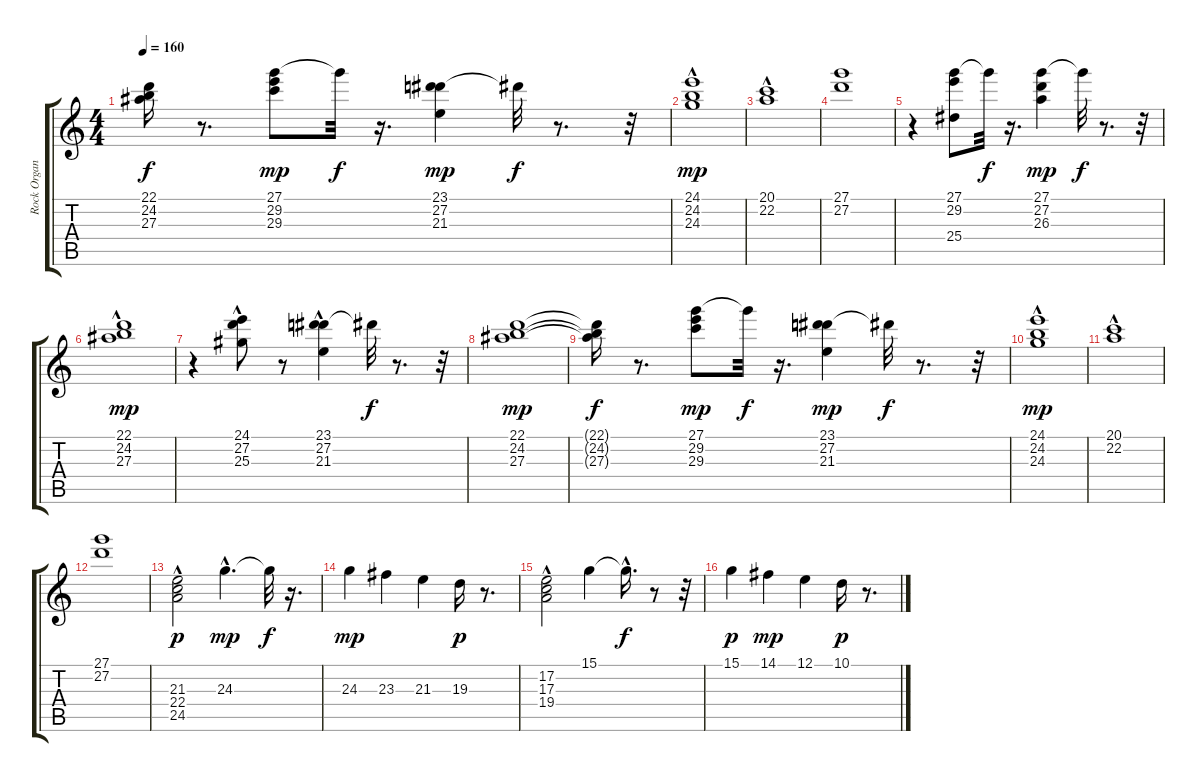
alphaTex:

\track ("Rock Organ" "Rock Organ") {instrument rockorgan}
\staff {score tabs}
\tuning (E4 B3 G3 D3 A2 E2) {hide}
\ts (4 4)
\tempo 160
\clef g2
\ks c
(22.1{t} 24.2{t} 27.3{t}).16{dy f} r.8{d} (27.1 29.2 29.3).8{dy mp} 27.1{t}.32{dy f} r.16{d} (23.1 27.2 21.3).4{dy mp} 23.1{t}.32{dy f} r.8{d} r.32 |
(24.1 24.2{hac} 24.3{hac}).1{dy mp} |
(20.1{hac} 22.2).1 |
(27.1 27.2).1 |
r.4 (27.1 29.2 25.4).8 27.1{t}.32{dy f} r.16{d} (27.1 27.2 26.3).4{dy mp} 27.1{t}.32{dy f} r.8{d} r.32 |
(22.1{hac} 24.2{hac} 27.3).1{dy mp} |
r.4 (24.1{hac} 27.2 25.3{hac}).8 r.8 (23.1 27.2 21.3{hac}).4 23.1{t}.32{dy f} r.8{d} r.32 |
(22.1 24.2 27.3).1{dy mp} |
(22.1{t} 24.2{t} 27.3{t}).16{dy f} r.8{d} (27.1 29.2 29.3).8{dy mp} 27.1{t}.32{dy f} r.16{d} (23.1 27.2 21.3).4{dy mp} 23.1{t}.32{dy f} r.8{d} r.32 |
(24.1 24.2{hac} 24.3{hac}).1{dy mp} |
(20.1{hac} 22.2).1 |
(27.1 27.2).1 |
(21.3{hac} 22.4{hac} 24.5{hac}).2{dy p} 24.3{hac}.4{d dy mp} 24.3{t}.32{dy f} r.16{d} |
24.3.4{dy mp} 23.3.4 21.3.4 19.3.16{dy p} r.8{d} |
(17.2{hac} 17.3{hac} 19.4{hac}).2 15.1.4 15.1{hac t}.16{d dy f} r.8 r.32 |
15.1.4{dy p} 14.1.4{dy mp} 12.1.4 10.1.16{dy p} r.8{d}
